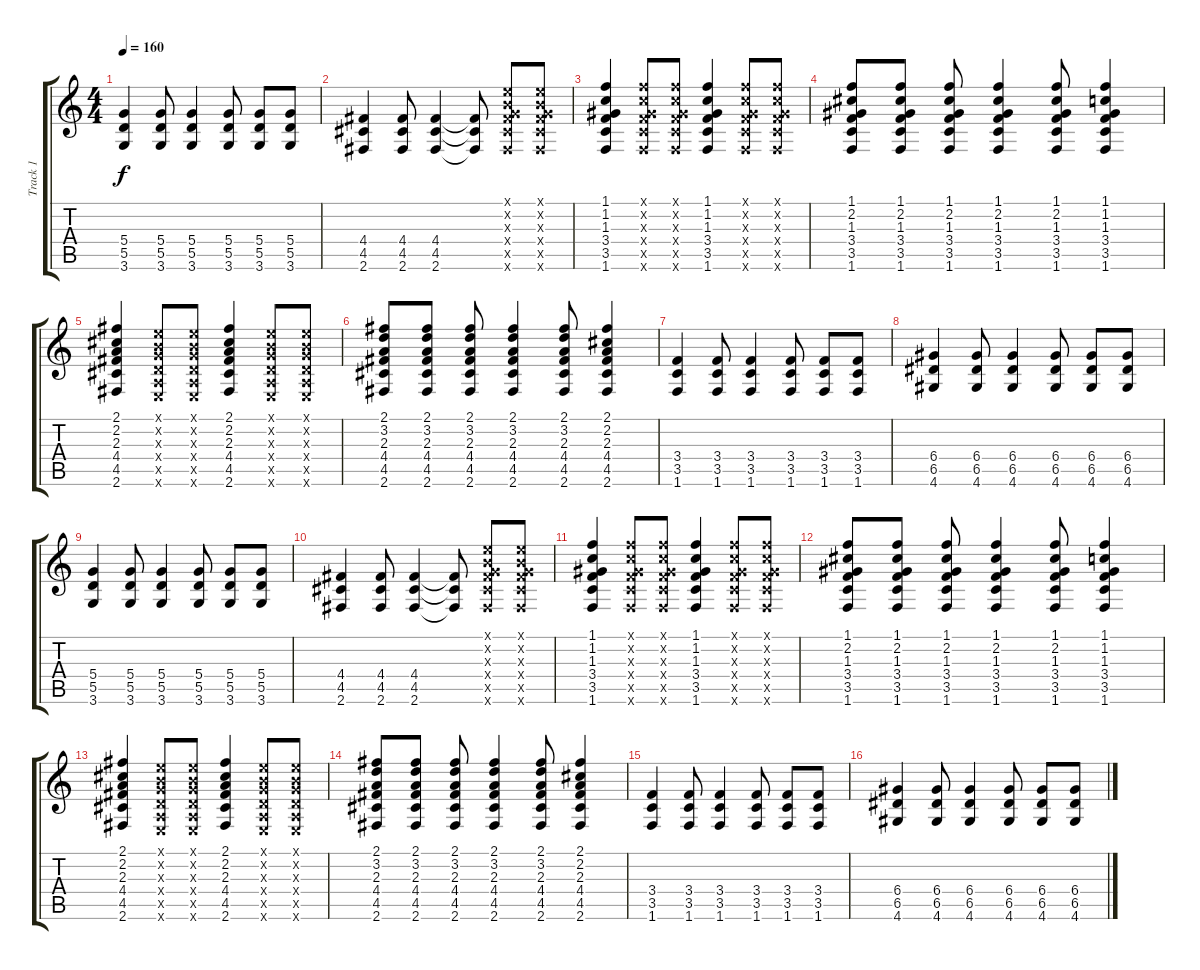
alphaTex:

\track ("Track 1" "Track 1") {instrument distortionguitar}
\staff {score tabs}
\tuning (E4 B3 G3 D3 A2 E2) {hide}
\ts (4 4)
\tempo 160
\clef g2
\ks c
(5.4 5.5 3.6).4{dy f} (5.4 5.5 3.6).8 (5.4 5.5 3.6).4 (5.4 5.5 3.6).8 (5.4 5.5 3.6).8 (5.4 5.5 3.6).8 |
(4.4 4.5 2.6).4 (4.4 4.5 2.6).8 (4.4 4.5 2.6).4 (4.4{t} 4.5{t} 2.6{t}).8 (0.1{x} 0.2{x} 0.3{x} 4.4{x} 4.5{x} 2.6{x}).8 (0.1{x} 0.2{x} 0.3{x} 4.4{x} 4.5{x} 2.6{x}).8 |
(1.1 1.2 1.3 3.4 3.5 1.6).4 (1.1{x} 1.2{x} 1.3{x} 3.4{x} 3.5{x} 1.6{x}).8 (1.1{x} 1.2{x} 1.3{x} 3.4{x} 3.5{x} 1.6{x}).8 (1.1 1.2 1.3 3.4 3.5 1.6).4 (1.1{x} 1.2{x} 1.3{x} 3.4{x} 3.5{x} 1.6{x}).8 (1.1{x} 1.2{x} 1.3{x} 3.4{x} 3.5{x} 1.6{x}).8 |
(1.1 2.2 1.3 3.4 3.5 1.6).8 (1.1 2.2 1.3 3.4 3.5 1.6).8 (1.1 2.2 1.3 3.4 3.5 1.6).8 (1.1 2.2 1.3 3.4 3.5 1.6).4 (1.1 2.2 1.3 3.4 3.5 1.6).8 (1.1 1.2 1.3 3.4 3.5 1.6).4 |
(2.1 2.2 2.3 4.4 4.5 2.6).4 (0.1{x} 0.2{x} 0.3{x} 0.4{x} 0.5{x} 0.6{x}).8 (0.1{x} 0.2{x} 0.3{x} 0.4{x} 0.5{x} 0.6{x}).8 (2.1 2.2 2.3 4.4 4.5 2.6).4 (0.1{x} 0.2{x} 0.3{x} 0.4{x} 0.5{x} 0.6{x}).8 (0.1{x} 0.2{x} 0.3{x} 0.4{x} 0.5{x} 0.6{x}).8 |
(2.1 3.2 2.3 4.4 4.5 2.6).8 (2.1 3.2 2.3 4.4 4.5 2.6).8 (2.1 3.2 2.3 4.4 4.5 2.6).8 (2.1 3.2 2.3 4.4 4.5 2.6).4 (2.1 3.2 2.3 4.4 4.5 2.6).8 (2.1 2.2 2.3 4.4 4.5 2.6).4 |
(3.4 3.5 1.6).4 (3.4 3.5 1.6).8 (3.4 3.5 1.6).4 (3.4 3.5 1.6).8 (3.4 3.5 1.6).8 (3.4 3.5 1.6).8 |
(6.4 6.5 4.6).4 (6.4 6.5 4.6).8 (6.4 6.5 4.6).4 (6.4 6.5 4.6).8 (6.4 6.5 4.6).8 (6.4 6.5 4.6).8 |
(5.4 5.5 3.6).4 (5.4 5.5 3.6).8 (5.4 5.5 3.6).4 (5.4 5.5 3.6).8 (5.4 5.5 3.6).8 (5.4 5.5 3.6).8 |
(4.4 4.5 2.6).4 (4.4 4.5 2.6).8 (4.4 4.5 2.6).4 (4.4{t} 4.5{t} 2.6{t}).8 (0.1{x} 0.2{x} 0.3{x} 4.4{x} 4.5{x} 2.6{x}).8 (0.1{x} 0.2{x} 0.3{x} 4.4{x} 4.5{x} 2.6{x}).8 |
(1.1 1.2 1.3 3.4 3.5 1.6).4 (1.1{x} 1.2{x} 1.3{x} 3.4{x} 3.5{x} 1.6{x}).8 (1.1{x} 1.2{x} 1.3{x} 3.4{x} 3.5{x} 1.6{x}).8 (1.1 1.2 1.3 3.4 3.5 1.6).4 (1.1{x} 1.2{x} 1.3{x} 3.4{x} 3.5{x} 1.6{x}).8 (1.1{x} 1.2{x} 1.3{x} 3.4{x} 3.5{x} 1.6{x}).8 |
(1.1 2.2 1.3 3.4 3.5 1.6).8 (1.1 2.2 1.3 3.4 3.5 1.6).8 (1.1 2.2 1.3 3.4 3.5 1.6).8 (1.1 2.2 1.3 3.4 3.5 1.6).4 (1.1 2.2 1.3 3.4 3.5 1.6).8 (1.1 1.2 1.3 3.4 3.5 1.6).4 |
(2.1 2.2 2.3 4.4 4.5 2.6).4 (0.1{x} 0.2{x} 0.3{x} 0.4{x} 0.5{x} 0.6{x}).8 (0.1{x} 0.2{x} 0.3{x} 0.4{x} 0.5{x} 0.6{x}).8 (2.1 2.2 2.3 4.4 4.5 2.6).4 (0.1{x} 0.2{x} 0.3{x} 0.4{x} 0.5{x} 0.6{x}).8 (0.1{x} 0.2{x} 0.3{x} 0.4{x} 0.5{x} 0.6{x}).8 |
(2.1 3.2 2.3 4.4 4.5 2.6).8 (2.1 3.2 2.3 4.4 4.5 2.6).8 (2.1 3.2 2.3 4.4 4.5 2.6).8 (2.1 3.2 2.3 4.4 4.5 2.6).4 (2.1 3.2 2.3 4.4 4.5 2.6).8 (2.1 2.2 2.3 4.4 4.5 2.6).4 |
(3.4 3.5 1.6).4 (3.4 3.5 1.6).8 (3.4 3.5 1.6).4 (3.4 3.5 1.6).8 (3.4 3.5 1.6).8 (3.4 3.5 1.6).8 |
(6.4 6.5 4.6).4 (6.4 6.5 4.6).8 (6.4 6.5 4.6).4 (6.4 6.5 4.6).8 (6.4 6.5 4.6).8 (6.4 6.5 4.6).8
